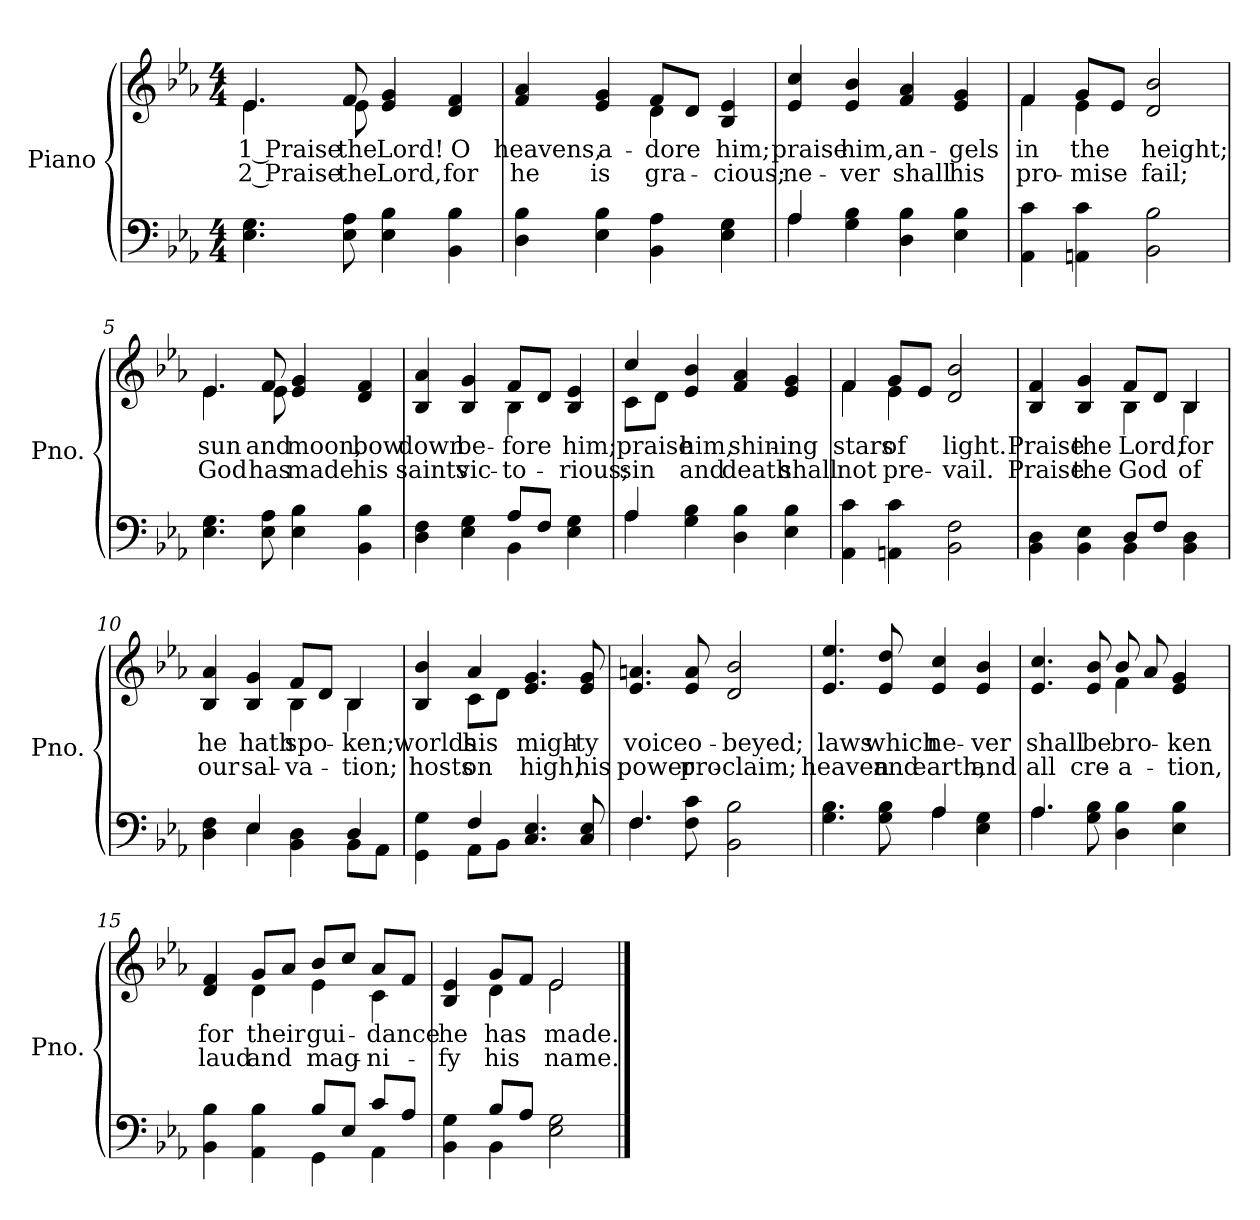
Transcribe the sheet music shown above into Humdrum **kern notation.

**kern	**kern	**text	**text
*part2	*part1	*part1	*part1
*staff2	*staff1	*staff1	*staff1
*I"Piano	*I"Piano	*	*
*I'Pno.	*I'Pno.	*	*
!!LO:PB:g=z
*clefF4	*clefG2	*	*
*k[b-e-a-]	*k[b-e-a-]	*	*
*E-:	*E-:	*	*
*M4/4	*M4/4	*	*
=1	=1	=1	=1
!	!	!LO:LY:b:color=#000000	!LO:LY:b:color=#000000
*	*^	*	*
4.E-i\ 4.Gi	4.e-i/	4.e-i\	1 Praise	2 Praise
!	!	!	!LO:LY:b:color=#000000	!LO:LY:b:color=#000000
8E-i\ 8A-iL	8fi/L	8e-i\L	the	the
!	!	!	!LO:LY:b:color=#000000	!LO:LY:b:color=#000000
4E-i\ 4B-i	4e-i/ 4gi	2ryy	Lord!	Lord,
!	!	!	!LO:LY:b:color=#000000	!LO:LY:b:color=#000000
4BB-i\ 4B-i	4di/ 4fi	.	O	for
=2	=2	=2	=2	=2
!	!	!	!LO:LY:b:color=#000000	!LO:LY:b:color=#000000
4Di\ 4B-i	4fi/ 4a-i	2ryy	heavens,	he
!	!	!	!LO:LY:b:color=#000000	!LO:LY:b:color=#000000
4E-i\ 4B-i	4e-i/ 4gi	.	a-	is
!	!	!	!LO:LY:b:color=#000000	!LO:LY:b:color=#000000
4BB-i\ 4A-i	8fi/L	4di\	-dore	gra-
.	8di/J	.	.	.
!	!	!	!LO:LY:b:color=#000000	!LO:LY:b:color=#000000
4E-i\ 4Gi	4B-i/ 4e-i	4ryy	him;	-cious;
=3	=3	=3	=3	=3
*^	*	*	*	*
!	!	!	!	!LO:LY:b:color=#000000	!LO:LY:b:color=#000000
*	*	*v	*v	*	*
4A-i/	4A-i\	4e-i/ 4cci	praise	ne-
!	!	!	!LO:LY:b:color=#000000	!LO:LY:b:color=#000000
4Gi\ 4B-i	2.ryy	4e-i/ 4b-i	him,	-ver
!	!	!	!LO:LY:b:color=#000000	!LO:LY:b:color=#000000
4Di\ 4B-i	.	4fi/ 4a-i	an-	shall
!	!	!	!LO:LY:b:color=#000000	!LO:LY:b:color=#000000
4E-i\ 4B-i	.	4e-i/ 4gi	-gels	his
*v	*v	*	*	*
=4	=4	=4	=4
!	!	!LO:LY:b:color=#000000	!LO:LY:b:color=#000000
*	*^	*	*
4AA-i\ 4ci	4fi/	4fi\	in	pro-
!	!	!	!LO:LY:b:color=#000000	!LO:LY:b:color=#000000
4AAni\ 4ci	8gi/L	4e-i\	the	-mise
.	8e-i/J	.	.	.
!	!	!	!LO:LY:b:color=#000000	!LO:LY:b:color=#000000
2BB-i\ 2B-i	2di/ 2b-i	2ryy	height;	fail;
!!LO:LB:g=z	!!
=5	=5	=5	=5	=5
!	!	!	!LO:LY:b:color=#000000	!LO:LY:b:color=#000000
4.E-i\ 4.Gi	4.e-i/	4.e-i\	sun	God
!	!	!	!LO:LY:b:color=#000000	!LO:LY:b:color=#000000
8E-i\ 8A-iL	8fi/L	8e-i\L	and	has
!	!	!	!LO:LY:b:color=#000000	!LO:LY:b:color=#000000
4E-i\ 4B-i	4e-i/ 4gi	2ryy	moon,	made
!	!	!	!LO:LY:b:color=#000000	!LO:LY:b:color=#000000
4BB-i\ 4B-i	4di/ 4fi	.	bow	his
=6	=6	=6	=6	=6
*^	*	*	*	*
!	!	!	!	!LO:LY:b:color=#000000	!LO:LY:b:color=#000000
4Di\ 4Fi	2ryy	4B-i/ 4a-i	2ryy	down	saints
!	!	!	!	!LO:LY:b:color=#000000	!LO:LY:b:color=#000000
4E-i\ 4Gi	.	4B-i/ 4gi	.	be-	vic-
!	!	!	!	!LO:LY:b:color=#000000	!LO:LY:b:color=#000000
8A-i/L	4BB-i\	8fi/L	4B-i\	-fore	-to-
8Fi/J	.	8di/J	.	.	.
!	!	!	!	!LO:LY:b:color=#000000	!LO:LY:b:color=#000000
4E-i\ 4Gi	4ryy	4B-i/ 4e-i	4ryy	him;	-rious;
=7	=7	=7	=7	=7	=7
!	!	!	!	!LO:LY:b:color=#000000	!LO:LY:b:color=#000000
4A-i/	4A-i\	4cci/	8ci\L	praise	sin
.	.	.	8di\J	.	.
!	!	!	!	!LO:LY:b:color=#000000	!LO:LY:b:color=#000000
4Gi\ 4B-i	2.ryy	4e-i/ 4b-i	2.ryy	him,	and
!	!	!	!	!LO:LY:b:color=#000000	!LO:LY:b:color=#000000
4Di\ 4B-i	.	4fi/ 4a-i	.	shin-	death
!	!	!	!	!LO:LY:b:color=#000000	!LO:LY:b:color=#000000
4E-i\ 4B-i	.	4e-i/ 4gi	.	-ing	shall
*v	*v	*	*	*	*
=8	=8	=8	=8	=8
!	!	!	!LO:LY:b:color=#000000	!LO:LY:b:color=#000000
4AA-i\ 4ci	4fi/	4fi\	stars	not
!	!	!	!LO:LY:b:color=#000000	!LO:LY:b:color=#000000
4AAni\ 4ci	8gi/L	4e-i\	of	pre-
.	8e-i/J	.	.	.
!	!	!	!LO:LY:b:color=#000000	!LO:LY:b:color=#000000
2BB-i\ 2Fi	2di/ 2b-i	2ryy	light.	-vail.
!!LO:LB:g=z	!!
=9	=9	=9	=9	=9
*^	*	*	*	*
!	!	!	!	!LO:LY:b:color=#000000	!LO:LY:b:color=#000000
4BB-i\ 4Di	2ryy	4B-i/ 4fi	2ryy	Praise	Praise
!	!	!	!	!LO:LY:b:color=#000000	!LO:LY:b:color=#000000
4BB-i\ 4E-i	.	4B-i/ 4gi	.	the	the
!	!	!	!	!LO:LY:b:color=#000000	!LO:LY:b:color=#000000
8Di/L	4BB-i\	8fi/L	4B-i\	Lord,	God
8Fi/J	.	8di/J	.	.	.
!	!	!	!	!LO:LY:b:color=#000000	!LO:LY:b:color=#000000
4BB-i\ 4Di	4ryy	4B-i/	4B-i\	for	of
=10	=10	=10	=10	=10	=10
!	!	!	!	!LO:LY:b:color=#000000	!LO:LY:b:color=#000000
4Di\ 4Fi	4ryy	4B-i/ 4a-i	2ryy	he	our
!	!	!	!	!LO:LY:b:color=#000000	!LO:LY:b:color=#000000
4E-i/	4E-i\	4B-i/ 4gi	.	hath	sal-
!	!	!	!	!LO:LY:b:color=#000000	!LO:LY:b:color=#000000
4BB-i\ 4Di	4ryy	8fi/L	4B-i\	spo-	-va-
.	.	8di/J	.	.	.
!	!	!	!	!LO:LY:b:color=#000000	!LO:LY:b:color=#000000
4Di/	8BB-i\L	4B-i/	4B-i\	-ken;	-tion;
.	8AA-i\J	.	.	.	.
=11	=11	=11	=11	=11	=11
!	!	!	!	!LO:LY:b:color=#000000	!LO:LY:b:color=#000000
4GGi\ 4Gi	4ryy	4B-i/ 4b-i	4ryy	worlds	hosts
!	!	!	!	!LO:LY:b:color=#000000	!LO:LY:b:color=#000000
4Fi/	8AA-i\L	4a-i/	8ci\L	his	on
.	8BB-i\J	.	8di\J	.	.
!	!	!	!	!LO:LY:b:color=#000000	!LO:LY:b:color=#000000
4.Ci/ 4.E-i	2ryy	4.e-i/ 4.gi	2ryy	migh-	high,
!	!	!	!	!LO:LY:b:color=#000000	!LO:LY:b:color=#000000
8Ci/ 8E-iL	.	8e-i/ 8giL	.	-ty	his
*	*	*v	*v	*	*
=12	=12	=12	=12	=12
!	!	!	!LO:LY:b:color=#000000	!LO:LY:b:color=#000000
4.Fi/	4.Fi\	4.e-i/ 4.ani	voice	power
!	!	!	!LO:LY:b:color=#000000	!LO:LY:b:color=#000000
8Fi\ 8ciL	2ryy	8e-i/ 8aiL	o-	pro-
!	!	!	!LO:LY:b:color=#000000	!LO:LY:b:color=#000000
2BB-i\ 2B-i	.	2di/ 2b-i	-beyed;	-claim;
.	8ryy	.	.	.
!!LO:LB:g=z
=13	=13	=13	=13	=13
!	!	!	!LO:LY:b:color=#000000	!LO:LY:b:color=#000000
4.Gi\ 4.B-i	2ryy	4.e-i/ 4.ee-i	laws	heaven
!	!	!	!LO:LY:b:color=#000000	!LO:LY:b:color=#000000
8Gi\ 8B-iL	.	8e-i/ 8ddiL	which	and
!	!	!	!LO:LY:b:color=#000000	!LO:LY:b:color=#000000
4A-i/	4A-i\	4e-i/ 4cci	ne-	earth,
!	!	!	!LO:LY:b:color=#000000	!LO:LY:b:color=#000000
4E-i\ 4Gi	4ryy	4e-i/ 4b-i	-ver	and
=14	=14	=14	=14	=14
!	!	!	!LO:LY:b:color=#000000	!LO:LY:b:color=#000000
*	*	*^	*	*
4.A-i/	4.A-i\	4.e-i/ 4.cci	2ryy	shall	all
!	!	!	!	!LO:LY:b:color=#000000	!LO:LY:b:color=#000000
8Gi\ 8B-iL	2ryy	8e-i/ 8b-iL	.	be	cre-
!	!	!	!	!LO:LY:b:color=#000000	!LO:LY:b:color=#000000
4Di\ 4B-i	.	8b-i/L	4fi\	bro-	-a-
.	.	8a-i/J	.	.	.
!	!	!	!	!LO:LY:b:color=#000000	!LO:LY:b:color=#000000
4E-i\ 4B-i	.	4e-i/ 4gi	4ryy	-ken	-tion,
.	8ryy	.	.	.	.
=15	=15	=15	=15	=15	=15
!	!	!	!	!LO:LY:b:color=#000000	!LO:LY:b:color=#000000
4BB-i\ 4B-i	2ryy	4di/ 4fi	4ryy	for	laud
!	!	!	!	!LO:LY:b:color=#000000	!LO:LY:b:color=#000000
4AA-i\ 4B-i	.	8gi/L	4di\	their	and
.	.	8a-i/J	.	.	.
!	!	!	!	!LO:LY:b:color=#000000	!LO:LY:b:color=#000000
8B-i/L	4GGi\	8b-i/L	4e-i\	gui-	mag-
8E-i/J	.	8cci/J	.	.	.
!	!	!	!	!LO:LY:b:color=#000000	!LO:LY:b:color=#000000
8ci/L	4AA-i\	8a-i/L	4ci\	-dance	-ni-
8A-i/J	.	8fi/J	.	.	.
=16	=16	=16	=16	=16	=16
!	!	!	!	!LO:LY:b:color=#000000	!LO:LY:b:color=#000000
4BB-i\ 4Gi	4ryy	4B-i/ 4e-i	4ryy	he	-fy
!	!	!	!	!LO:LY:b:color=#000000	!LO:LY:b:color=#000000
8B-i/L	4BB-i\	8gi/L	4di\	has	his
8A-i/J	.	8fi/J	.	.	.
!	!	!	!	!LO:LY:b:color=#000000	!LO:LY:b:color=#000000
2E-i\ 2Gi	2ryy	2e-i/	2e-i\	made.	name.
*v	*v	*	*	*	*
*	*v	*v	*	*
==	==	==	==
*-	*-	*-	*-
